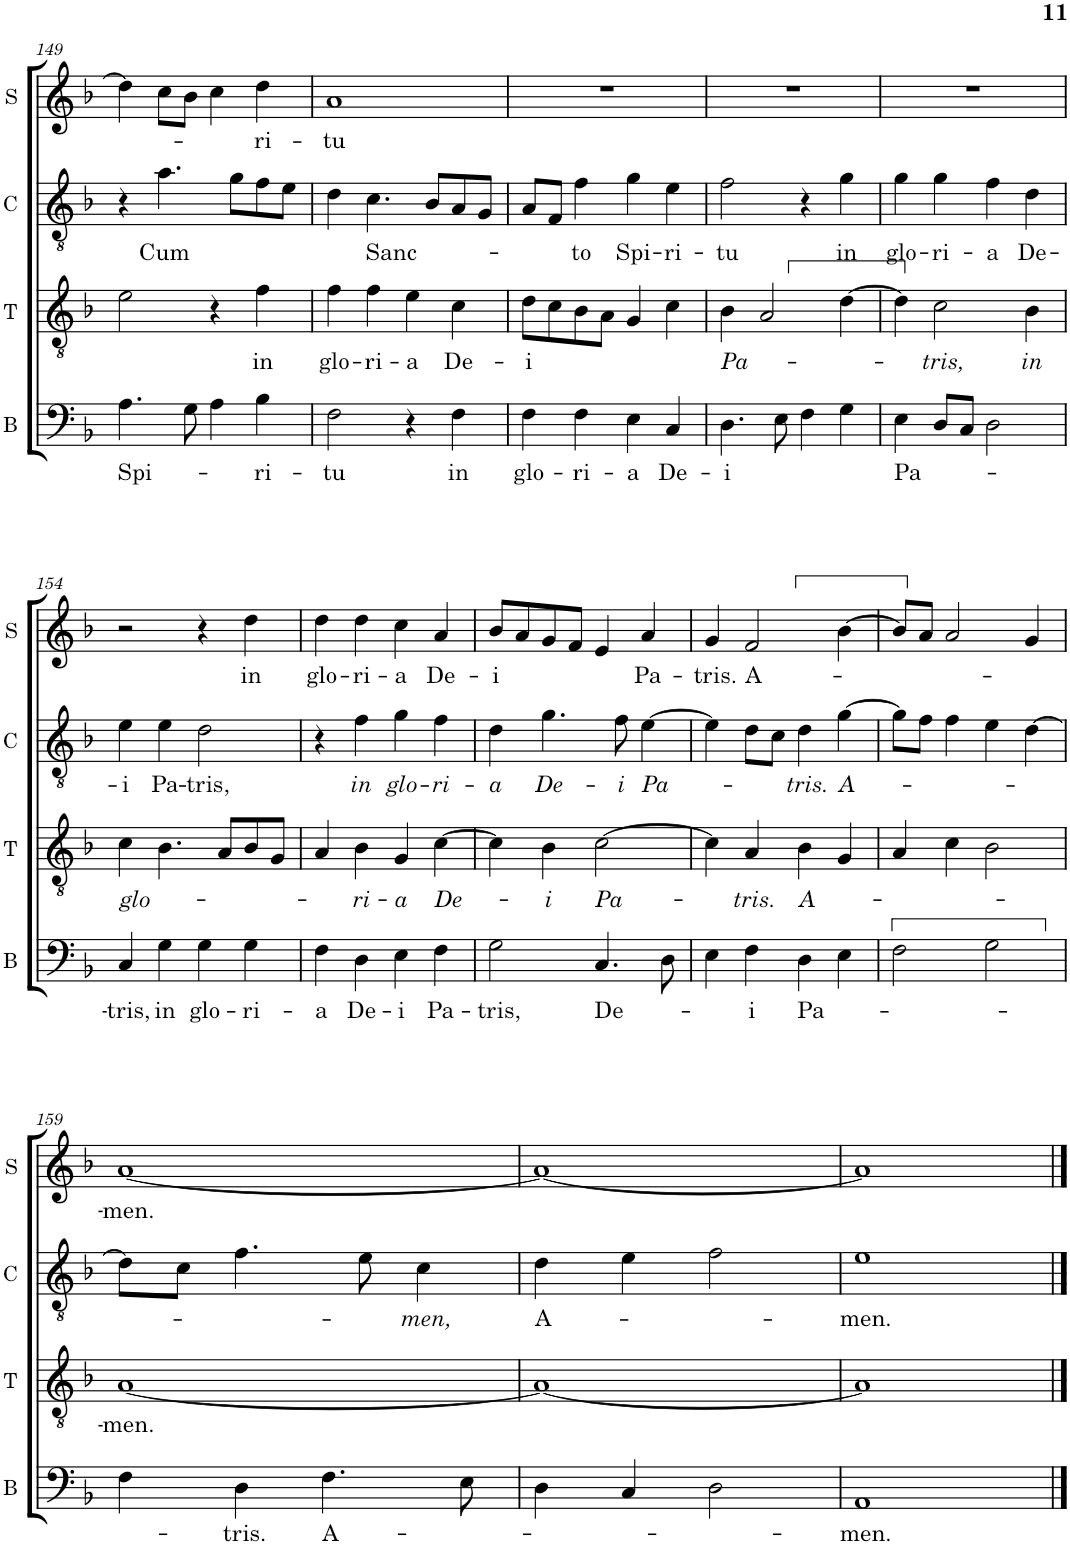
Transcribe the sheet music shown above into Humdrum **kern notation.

**kern	**text	**kern	**text	**kern	**text	**kern	**text
*part4	*part4	*part3	*part3	*part2	*part2	*part1	*part1
*staff4	*staff4	*staff3	*staff3	*staff2	*staff2	*staff1	*staff1
*I"B	*	*I"T	*	*I"C	*	*I"S	*
*I'B	*	*I'T	*	*I'C	*	*I'S	*
!!LO:PB:g=z
*clefF4	*	*clefGv2	*	*clefGv2	*	*clefG2	*
*	*	*	*	*Trd4c7	*	*	*
*k[b-]	*	*k[b-]	*	*k[b-]	*	*k[b-]	*
*M2/2	*	*M2/2	*	*M2/2	*	*M2/2	*
*met(c|)	*	*met(c|)	*	*met(c|)	*	*met(c|)	*
=149	=149	=149	=149	=149	=149	=149	=149
!	!LO:LY:b	!	!	!	!	!	!
4.A\	Spi-	2e\	.	4r	.	4dd\]	.
!	!	!	!	!	!LO:LY:b	!	!
.	.	.	.	4.a\	Cum	8cc\L	.
8G\	.	.	.	.	.	8b-\J	.
4A\	.	4r	.	.	.	4cc\	.
.	.	.	.	8g\L	.	.	.
!	!LO:LY:b	!	!LO:LY:b	!	!	!	!LO:LY:b
4B-\	-ri-	4f\	in	8f\	.	4dd\	-ri-
.	.	.	.	8e\J	.	.	.
=150	=150	=150	=150	=150	=150	=150	=150
!	!LO:LY:b	!	!LO:LY:b	!	!	!	!LO:LY:b
2F\	-tu	4f\	glo-	4d\	.	1a	-tu
!	!	!	!LO:LY:b	!	!LO:LY:b	!	!
.	.	4f\	-ri-	4.c\	Sanc-	.	.
!	!	!	!LO:LY:b	!	!	!	!
4r	.	4e\	-a	.	.	.	.
.	.	.	.	8B-/L	.	.	.
!	!LO:LY:b	!	!LO:LY:b	!	!	!	!
4F\	in	4c\	De-	8A/	.	.	.
.	.	.	.	8G/J	.	.	.
=151	=151	=151	=151	=151	=151	=151	=151
!	!LO:LY:b	!	!LO:LY:b	!	!	!	!
4F\	glo-	8d\L	i	8A/L	.	1r	.
.	.	8c\	.	8F/J	.	.	.
!	!LO:LY:b	!	!	!	!LO:LY:b	!	!
4F\	-ri-	8B-\	.	4f\	-to	.	.
.	.	8A\J	.	.	.	.	.
!	!LO:LY:b	!	!	!	!LO:LY:b	!	!
4E\	-a	4G/	.	4g\	Spi-	.	.
!	!LO:LY:b	!	!	!	!LO:LY:b	!	!
4C/	De-	4c\	.	4e\	-ri-	.	.
=152	=152	=152	=152	=152	=152	=152	=152
!	!LO:LY:b	!	!LO:LY:b	!	!LO:LY:b	!	!
4.D\	-i	4B-\	Pa-	2f\	-tu	1r	.
.	.	2A/	.	.	.	.	.
8E\	.	.	.	.	.	.	.
4F\	.	.	.	4r	.	.	.
!	!	!	!	!	!LO:LY:b	!	!
4G\	.	[4d\	.	4g\	in	.	.
=153	=153	=153	=153	=153	=153	=153	=153
!	!LO:LY:b	!	!	!	!LO:LY:b	!	!
4E\	Pa-	4d\]	.	4g\	glo-	1r	.
!	!	!	!LO:LY:b	!	!LO:LY:b	!	!
8D/L	.	2c\	-tris,	4g\	-ri-	.	.
8C/J	.	.	.	.	.	.	.
!	!	!	!	!	!LO:LY:b	!	!
2D\	.	.	.	4f\	-a	.	.
!	!	!	!LO:LY:b	!	!LO:LY:b	!	!
.	.	4B-\	in	4d\	De-	.	.
!!LO:LB:g=z
=154	=154	=154	=154	=154	=154	=154	=154
!	!LO:LY:b	!	!LO:LY:b	!	!LO:LY:b	!	!
4C/	-tris,	4c\	glo-	4e\	-i	2r	.
!	!LO:LY:b	!	!	!	!LO:LY:b	!	!
4G\	in	4.B-\	.	4e\	Pa-	.	.
!	!LO:LY:b	!	!	!	!LO:LY:b	!	!
4G\	glo-	.	.	2d\	-tris,	4r	.
.	.	8A/L	.	.	.	.	.
!	!LO:LY:b	!	!	!	!	!	!LO:LY:b
4G\	-ri-	8B-/	.	.	.	4dd\	in
.	.	8G/J	.	.	.	.	.
=155	=155	=155	=155	=155	=155	=155	=155
!	!LO:LY:b	!	!	!	!	!	!LO:LY:b
4F\	-a	4A/	.	4r	.	4dd\	glo-
!	!LO:LY:b	!	!LO:LY:b	!	!LO:LY:b	!	!LO:LY:b
4D\	De-	4B-\	-ri-	4f\	in	4dd\	-ri-
!	!LO:LY:b	!	!LO:LY:b	!	!LO:LY:b	!	!LO:LY:b
4E\	-i	4G/	a	4g\	glo-	4cc\	-a
!	!LO:LY:b	!	!LO:LY:b	!	!LO:LY:b	!	!LO:LY:b
4F\	Pa-	[4c\	De-	4f\	-ri-	4a/	De-
=156	=156	=156	=156	=156	=156	=156	=156
!	!LO:LY:b	!	!	!	!LO:LY:b	!	!LO:LY:b
2G\	-tris,	4c\]	.	4d\	-a	8b-/L	-i
.	.	.	.	.	.	8a/	.
!	!	!	!LO:LY:b	!	!LO:LY:b	!	!
.	.	4B-\	i	4.g\	De-	8g/	.
.	.	.	.	.	.	8f/J	.
!	!LO:LY:b	!	!LO:LY:b	!	!	!	!
4.C/	De-	[2c\	Pa-	.	.	4e/	.
!	!	!	!	!	!LO:LY:b	!	!
.	.	.	.	8f\	-i	.	.
!	!	!	!	!	!LO:LY:b	!	!LO:LY:b
.	.	.	.	[4e\	Pa-	4a/	Pa-
8D\	.	.	.	.	.	.	.
=157	=157	=157	=157	=157	=157	=157	=157
!	!	!	!	!	!	!	!LO:LY:b
4E\	.	4c\]	.	4e\]	.	4g/	-tris.
!	!LO:LY:b	!	!LO:LY:b	!	!	!	!LO:LY:b
4F\	-i	4A/	-tris.	8d\L	.	2f/	A-
.	.	.	.	8c\J	.	.	.
!	!LO:LY:b	!	!LO:LY:b	!	!LO:LY:b	!	!
4D\	Pa-	4B-\	A-	4d\	-tris.	.	.
!	!	!	!	!	!LO:LY:b	!	!
4E\	.	4G/	.	[4g\	A-	[4b-\	.
=158	=158	=158	=158	=158	=158	=158	=158
2F\	.	4A/	.	8g\L]	.	8b-/L]	.
.	.	.	.	8f\J	.	8a/J	.
.	.	4c\	.	4f\	.	2a/	.
2G\	.	2B-\	.	4e\	.	.	.
.	.	.	.	[4d\	.	4g/	.
!!LO:LB:g=z
=159	=159	=159	=159	=159	=159	=159	=159
!	!	!	!LO:LY:b	!	!	!	!LO:LY:b
4F\	.	[1A	-men.	8d\L]	.	[1a	-men.
.	.	.	.	8c\J	.	.	.
!	!LO:LY:b	!	!	!	!	!	!
4D\	-tris.	.	.	4.f\	.	.	.
!	!LO:LY:b	!	!	!	!	!	!
4.F\	A-	.	.	.	.	.	.
.	.	.	.	8e\	.	.	.
!	!	!	!	!	!LO:LY:b	!	!
.	.	.	.	4c\	-men,	.	.
8E\	.	.	.	.	.	.	.
=160	=160	=160	=160	=160	=160	=160	=160
!	!	!	!	!	!LO:LY:b	!	!
4D\	.	1A_	.	4d\	A-	1a_	.
4C/	.	.	.	4e\	.	.	.
2D\	.	.	.	2f\	.	.	.
=161	=161	=161	=161	=161	=161	=161	=161
!	!LO:LY:b	!	!	!	!LO:LY:b	!	!
1AA	-men.	1A]	.	1e	-men.	1a]	.
==	==	==	==	==	==	==	==
*-	*-	*-	*-	*-	*-	*-	*-
